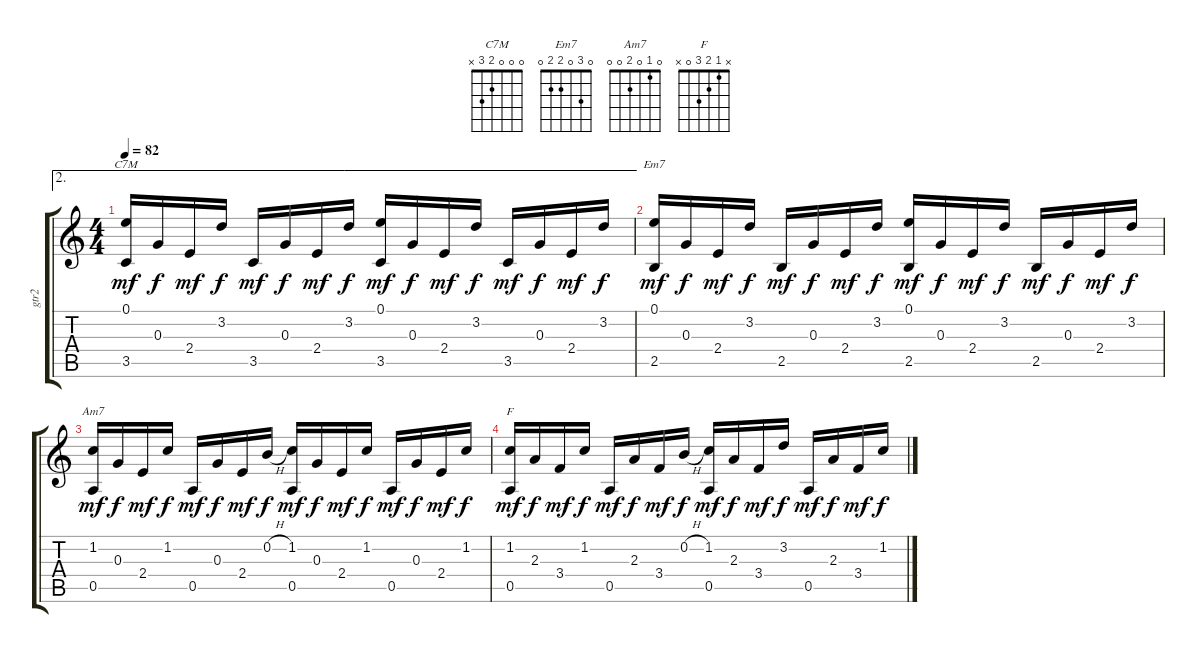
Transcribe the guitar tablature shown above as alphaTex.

\track ("gtr2" "gtr2") {instrument acousticguitarnylon}
\staff {score tabs}
\tuning (E4 B3 G3 D3 A2 E2) {hide}
\chord ("C7M" 0 0 0 2 3 x)
\chord ("Em7" 0 3 0 2 2 0)
\chord ("Am7" 0 1 0 2 0 0)
\chord ("F" x 1 2 3 0 x)
\ae 2
\ts (4 4)
\tempo 82
\clef g2
\ks c
(0.1 3.5).16{ch "C7M" dy mf} 0.3.16{dy f} 2.4.16{dy mf} 3.2.16{dy f} 3.5.16{dy mf} 0.3.16{dy f} 2.4.16{dy mf} 3.2.16{dy f} (0.1 3.5).16{dy mf volume 12} 0.3.16{dy f} 2.4.16{dy mf} 3.2.16{dy f} 3.5.16{dy mf} 0.3.16{dy f} 2.4.16{dy mf} 3.2.16{dy f} |
(0.1 2.5).16{ch "Em7" dy mf volume 11} 0.3.16{dy f} 2.4.16{dy mf} 3.2.16{dy f} 2.5.16{dy mf} 0.3.16{dy f} 2.4.16{dy mf} 3.2.16{dy f} (0.1 2.5).16{dy mf volume 10} 0.3.16{dy f} 2.4.16{dy mf} 3.2.16{dy f} 2.5.16{dy mf} 0.3.16{dy f} 2.4.16{dy mf} 3.2.16{dy f} |
(1.2 0.5).16{ch "Am7" dy mf volume 9} 0.3.16{dy f} 2.4.16{dy mf} 1.2.16{dy f} 0.5.16{dy mf} 0.3.16{dy f} 2.4.16{dy mf} 0.2{h}.16{dy f} (1.2 0.5).16{dy mf volume 8} 0.3.16{dy f} 2.4.16{dy mf} 1.2.16{dy f} 0.5.16{dy mf} 0.3.16{dy f} 2.4.16{dy mf} 1.2.16{dy f} |
(1.2 0.5).16{ch "F" dy mf volume 7} 2.3.16{dy f} 3.4.16{dy mf} 1.2.16{dy f} 0.5.16{dy mf} 2.3.16{dy f} 3.4.16{dy mf} 0.2{h}.16{dy f} (1.2 0.5).16{dy mf volume 6} 2.3.16{dy f} 3.4.16{dy mf} 3.2.16{dy f} 0.5.16{dy mf volume 4} 2.3.16{dy f} 3.4.16{dy mf} 1.2.16{dy f}
